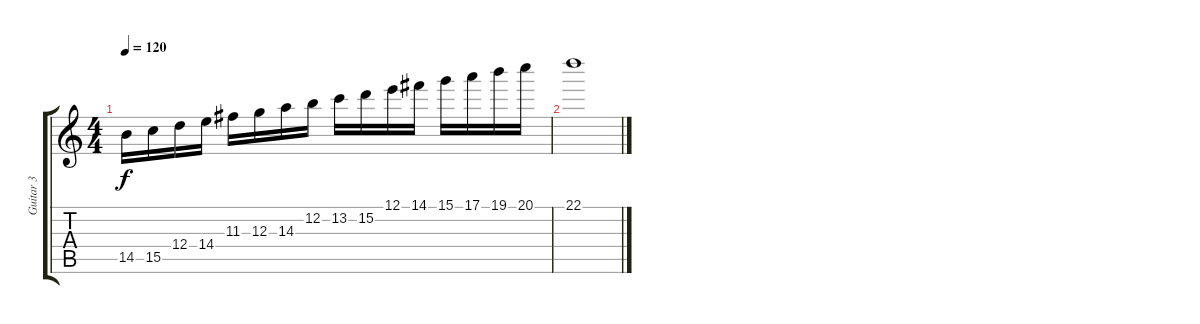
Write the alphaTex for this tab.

\track ("Guitar 3" "Guitar 3") {instrument distortionguitar}
\staff {score tabs}
\tuning (E4 B3 G3 D3 A2 E2) {hide}
\ts (4 4)
\tempo 120
\clef g2
\ks c
14.5.16{dy f} 15.5.16 12.4.16 14.4.16 11.3.16 12.3.16 14.3.16 12.2.16 13.2.16 15.2.16 12.1.16 14.1.16 15.1.16 17.1.16 19.1.16 20.1.16 |
22.1.1{volume 0}
